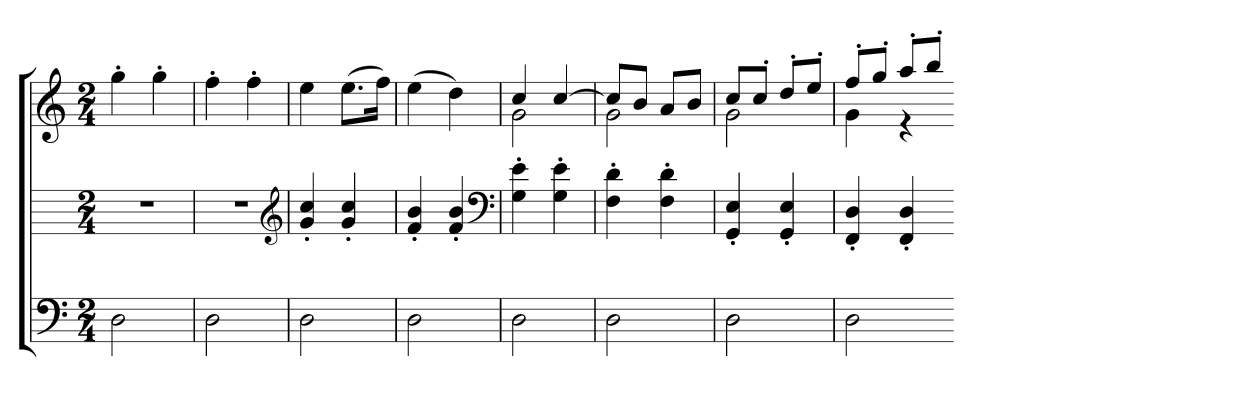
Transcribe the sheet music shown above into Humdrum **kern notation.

**kern	**kern	**kern
*part3	*part2	*part1
*staff3	*staff2	*staff1
*M2/4	*M2/4	*M2/4
=	=	=
2D	2r	4gg'
.	.	4gg'
=	=	=
2D	2r	4ff'
.	.	4ff'
*	*clefG2	*
=	=	=
2D	4g' 4cc'	4ee
.	4g' 4cc'	(8.eeL
.	.	16ffJk)
=	=	=
2D	4f' 4b'	(4ee
.	4f' 4b'	4dd)
*	*clefF4	*
=	=	=
*	*	*^
2D	4G' 4e'	4cc	2g
.	4G' 4e'	[4cc	.
=	=	=	=
2D	4F' 4d'	8ccL]	2g
.	.	8bJ	.
.	4F' 4d'	8aL	.
.	.	8bJ	.
=	=	=	=
2D	4GG' 4E'	8ccL	2g
.	.	8cc'J	.
.	4GG' 4E'	8dd'L	.
.	.	8ee'J	.
=	=	=	=
2D	4FF' 4D'	8ff'L	4g
.	.	8gg'J	.
.	4FF' 4D'	8aa'L	4r
.	.	8bb'J	.
*	*	*v	*v
=-	=-	=-
*-	*-	*-
